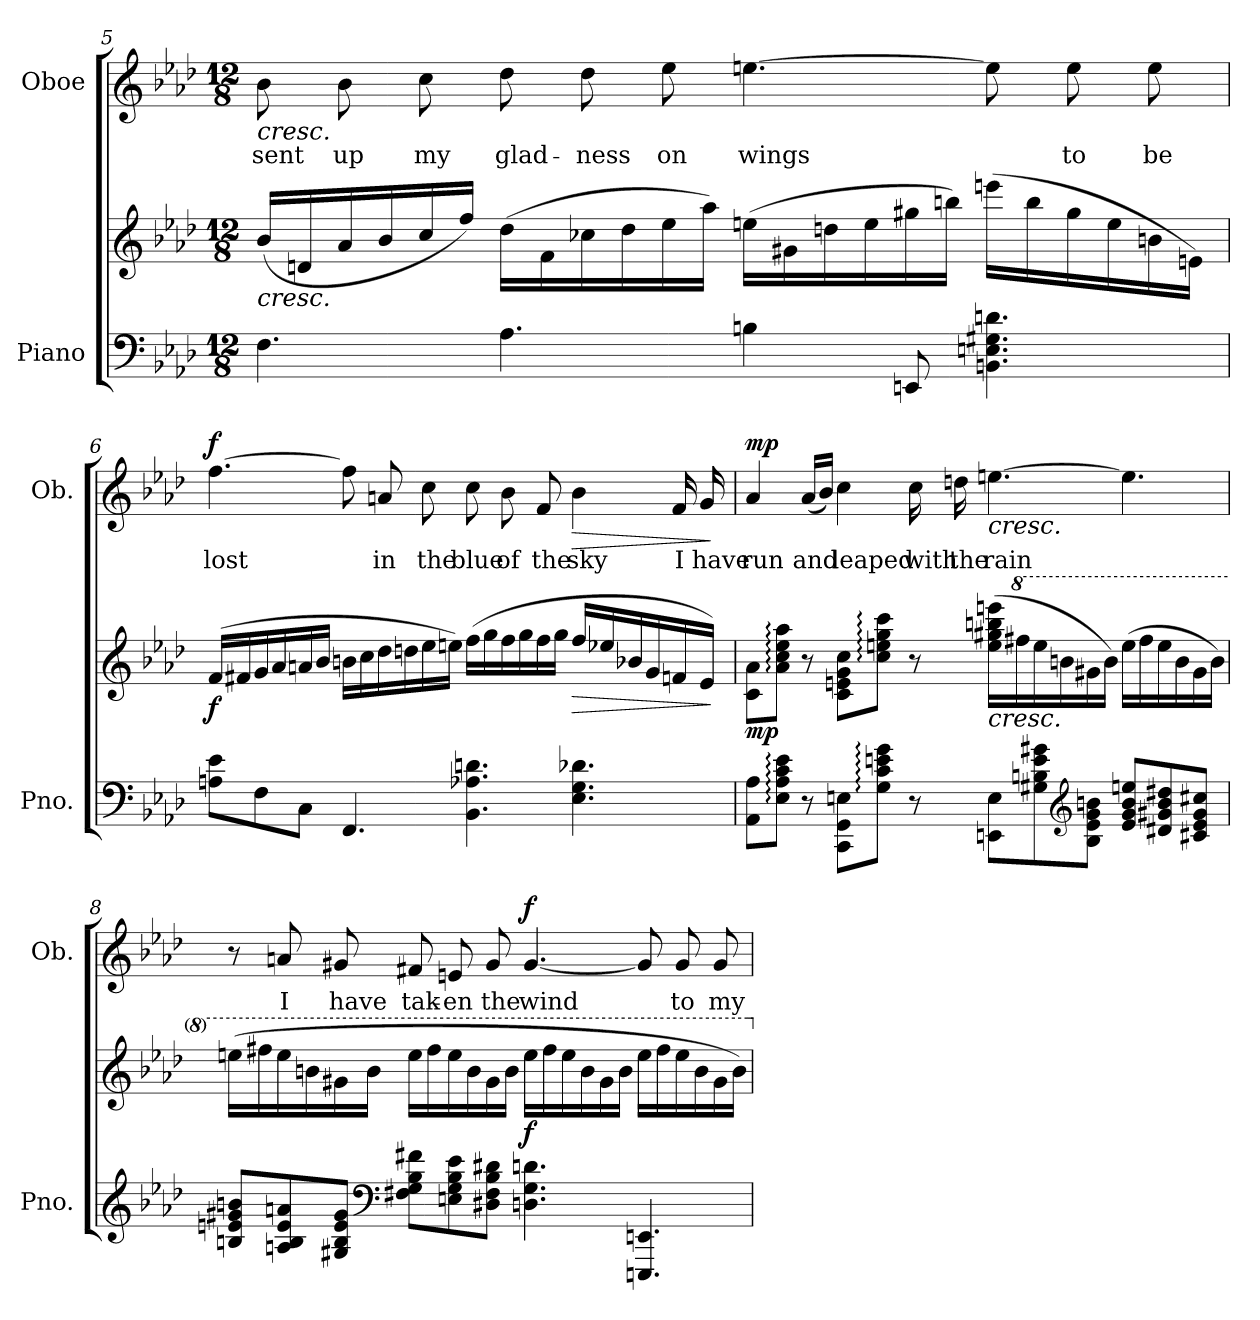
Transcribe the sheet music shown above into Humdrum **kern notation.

**kern	**kern	**dynam	**kern	**text	**dynam
*part2	*part2	*part2	*part1	*part1	*part1
*staff3	*staff2	*staff2/3	*staff1	*staff1	*staff1
*I"Piano	*	*	*I"Oboe	*	*
*I'Pno.	*	*	*I'Ob.	*	*
!!LO:LB:g=z
*clefF4	*clefG2	*	*clefG2	*	*
*k[b-e-a-d-]	*k[b-e-a-d-]	*	*k[b-e-a-d-]	*	*
*M12/8	*M12/8	*	*M12/8	*	*
=5	=5	=5	=5	=5	=5
!	!	!	!LO:TX:b:i:t=cresc.	!	!
!	!LO:TX:b:i:t=cresc.	!	!	!	!
!	!	!	!	!LO:LY:b	!
4.F\	(16b-/LL	.	8b-\	sent	.
.	16dn/	.	.	.	.
!	!	!	!	!LO:LY:b	!
.	16a-/	.	8b-\	up	.
.	16b-/	.	.	.	.
!	!	!	!	!LO:LY:b	!
.	16cc/	.	8cc\	my	.
.	16ff/JJ)	.	.	.	.
!	!	!	!	!LO:LY:b	!
4.A-\	(16dd-\LL	.	8dd-\	glad-	.
.	16f\	.	.	.	.
!	!	!	!	!LO:LY:b	!
.	16cc-X\	.	8dd-\	-ness	.
.	16dd-\	.	.	.	.
!	!	!	!	!LO:LY:b	!
.	16ee-\	.	8ee-\	on	.
.	16aa-\JJ)	.	.	.	.
!	!	!	!	!LO:LY:b	!
4Bn\	(16een\LL	.	[4.een\	wings	.
.	16g#X\	.	.	.	.
.	16ddn\	.	.	.	.
.	16ee\	.	.	.	.
8EEn/	16gg#X\	.	.	.	.
.	16bbn\JJ)	.	.	.	.
4.BBn\ 4.En\ 4.G#X\ 4.dn\	(16eeen\LL	.	8ee\]	.	.
.	16bb\	.	.	.	.
!	!	!	!	!LO:LY:b	!
.	16gg#\	.	8ee\	to	.
.	16ee\	.	.	.	.
!	!	!	!	!LO:LY:b	!
.	16bn\	.	8ee\	be	.
.	16en\JJ)	.	.	.	.
!!LO:LB:g=z
=6	=6	=6	=6	=6	=6
!	!	!LO:DY:b	!	!LO:LY:b	!LO:DY:b
8An\ 8e-\L	(16f/LL	f	[4.ff\	lost	f
.	16f#X/	.	.	.	.
8F\	16g/	.	.	.	.
.	16a-/	.	.	.	.
8C\J	16an/	.	.	.	.
.	16b-/JJ	.	.	.	.
4.FF/	16bn\LL	.	8ff\]	.	.
.	16cc\	.	.	.	.
!	!	!	!	!LO:LY:b	!
.	16dd-\	.	8an/	in	.
.	16ddn\	.	.	.	.
!	!	!	!	!LO:LY:b	!
.	16ee-\	.	8cc\	the	.
.	16een\JJ)	.	.	.	.
!	!	!	!	!LO:LY:b	!
4.BB-\ 4.A-X\ 4.dn\	(16ff\LL	.	8cc\	blue	.
.	16gg\	.	.	.	.
!	!	!	!	!LO:LY:b	!
.	16ff\	.	8b-\	of	.
.	16gg\	.	.	.	.
!	!	!	!	!LO:LY:b	!
.	16ff\	.	8f/	the	.
.	16gg\JJ	.	.	.	.
!	!	!LO:HP:b	!	!LO:LY:b	!LO:HP:b
4.E-\ 4.G\ 4.d-X\	16ff/LL	>	4b-\	sky	>
.	16ee-X/	.	.	.	.
.	16b-X/	.	.	.	.
.	16g/	.	.	.	.
!	!	!	!	!LO:LY:b	!
.	16fn/	.	16f/	I	.
!	!	!	!	!LO:LY:b	!
.	16e-/JJ)	.	16g/	have	.
.	.	]	.	.	]
!!LO:PB:g=z
=7	=7	=7	=7	=7	=7
!	!	!LO:DY:b	!	!LO:LY:b	!LO:DY:b
8AA-\ 8A-\L	8c\ 8a-\L	mp	4a-/	run	mp
8E-\: 8A-\: 8c\: 8e-\:J	8a-\: 8cc\: 8ee-\: 8aa-\:J	.	.	.	.
!	!	!	!	!LO:LY:b	!
8r	8r	.	(16a-/LL	and	.
.	.	.	16b-/JJ)	.	.
!	!	!	!	!LO:LY:b	!
8CC\ 8GG\ 8En\L	8c\ 8en\ 8g\ 8cc\L	.	4cc\	leaped	.
8G\: 8c\: 8en\: 8g\:J	8cc\: 8een\: 8gg\: 8ccc\:J	.	.	.	.
!	!	!	!	!LO:LY:b	!
8r	8r	.	16cc\	with	.
!	!	!	!	!LO:LY:b	!
.	.	.	16ddn\	the	.
!	!	!	!LO:TX:b:i:t=cresc.	!	!
!	!LO:TX:b:i:t=cresc.	!	!	!	!
!	!	!	!	!LO:LY:b	!
8EEn\ 8E\L	(16ee\ 16gg#X\ 16bbn\ 16eee\LL	.	[4.een\	rain	.
*	*8va	*	*	*	*
.	16fff#X\	.	.	.	.
8G#X\ 8Bn\ 8e\ 8g#X\	16eee\	.	.	.	.
.	16bb\	.	.	.	.
*clefG2	*	*	*	*	*
8B\ 8e\ 8g#\ 8bn\J	16gg#\	.	.	.	.
.	16bb\JJ)	.	.	.	.
8e/ 8g#/ 8b/ 8een/L	(16eee\LL	.	4.ee\]	.	.
.	16fff#\	.	.	.	.
8d#X/ 8g#X/ 8b/ 8dd#X/	16eee\	.	.	.	.
.	16bb\	.	.	.	.
8c#X/ 8e/ 8g#/ 8cc#X/J	16gg#\	.	.	.	.
.	16bb\JJ)	.	.	.	.
!!LO:LB:g=z
=8	=8	=8	=8	=8	=8
8Bn/ 8en/ 8g#X/ 8bn/L	(16eeen\LL	.	8r	.	.
.	16fff#X\	.	.	.	.
!	!	!	!	!LO:LY:b	!
8An/ 8B/ 8e/ 8an/	16eee\	.	8an/	I	.
.	16bbn\	.	.	.	.
!	!	!	!	!LO:LY:b	!
8G#X/ 8B/ 8e/ 8g#/J	16gg#X\	.	8g#X/	have	.
.	16bb\JJ	.	.	.	.
*clefF4	*	*	*	*	*
!	!	!	!	!LO:LY:b	!
8F#X\ 8G#\ 8B\ 8f#X\L	16eee\LL	.	8f#X/	tak-	.
.	16fff#\	.	.	.	.
!	!	!	!	!LO:LY:b	!
8En\ 8G#\ 8B\ 8e\	16eee\	.	8en/	-en	.
.	16bb\	.	.	.	.
!	!	!	!	!LO:LY:b	!
8D#X\ 8F#\ 8B\ 8d#X\J	16gg#\	.	8g#/	the	.
.	16bb\JJ	.	.	.	.
!	!	!LO:DY:b	!	!LO:LY:b	!LO:DY:b
4.Dn\ 4.G#\ 4.dn\	16eee\LL	f	[4.g#/	wind	f
.	16fff#\	.	.	.	.
.	16eee\	.	.	.	.
.	16bb\	.	.	.	.
.	16gg#\	.	.	.	.
.	16bb\JJ	.	.	.	.
4.EEEn/ 4.EEn/	16eee\LL	.	8g#/]	.	.
.	16fff#\	.	.	.	.
!	!	!	!	!LO:LY:b	!
.	16eee\	.	8g#/	to	.
.	16bb\	.	.	.	.
!	!	!	!	!LO:LY:b	!
.	16gg#\	.	8g#/	my	.
.	16bb\JJ)	.	.	.	.
*	*X8va	*	*	*	*
=	=	=	=	=	=
*-	*-	*-	*-	*-	*-
